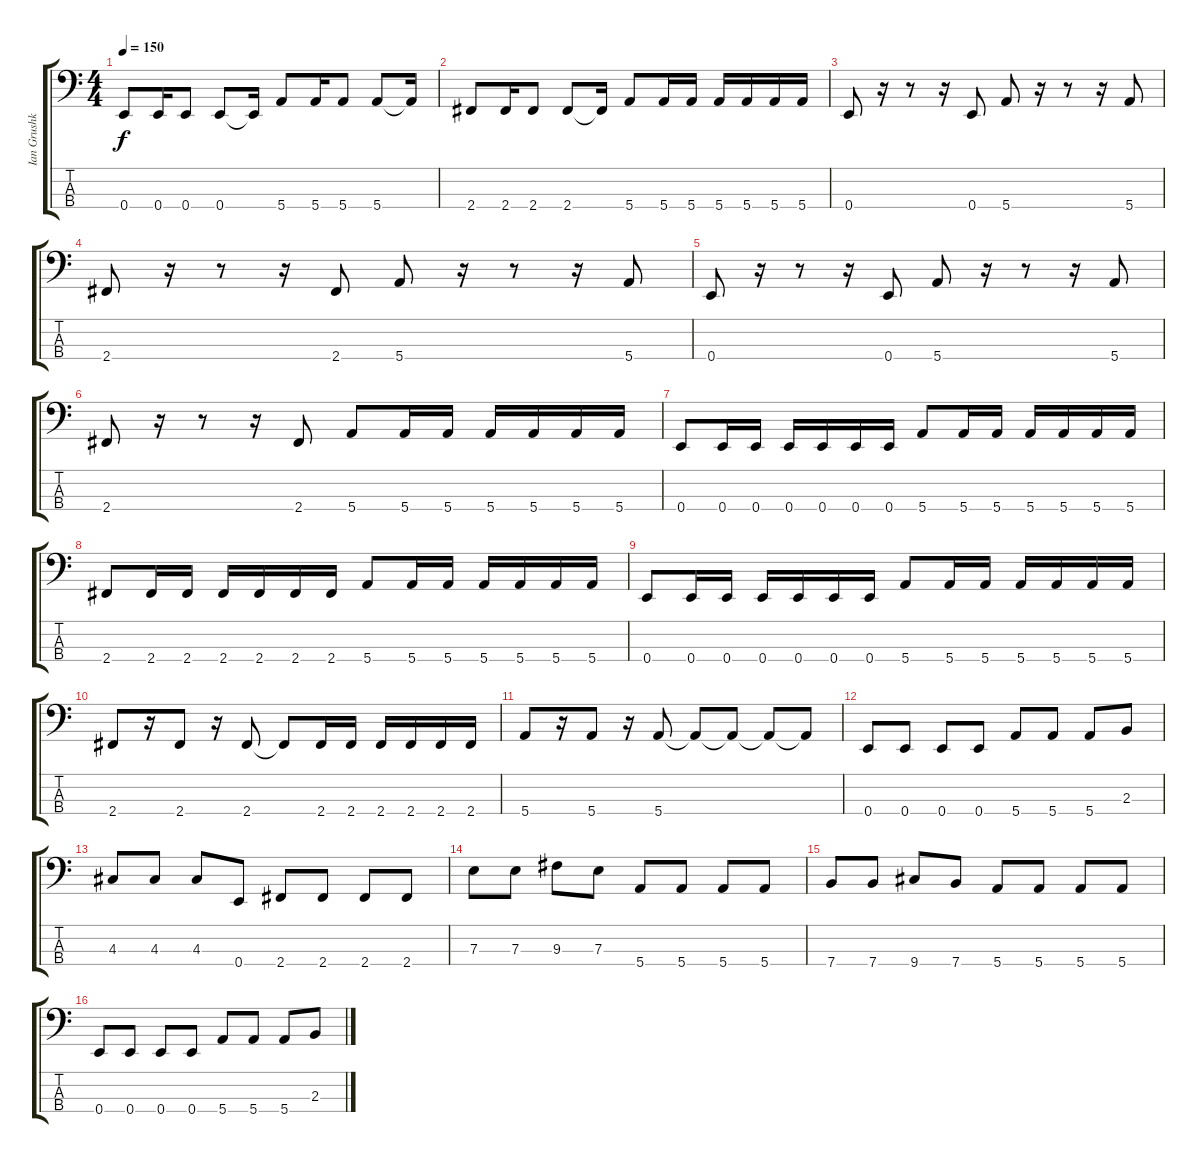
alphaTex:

\track ("Ian Grushka - Bass" "Ian Grushk") {instrument electricbasspick}
\staff {score tabs}
\tuning (G2 D2 A1 E1) {hide}
\ts (4 4)
\tempo 150
\clef f4
\ks c
0.4.8{dy f} 0.4.16 0.4.8 0.4.8 0.4{t}.16 5.4.8 5.4.16 5.4.8 5.4.8 5.4{t}.16 |
2.4.8 2.4.16 2.4.8 2.4.8 2.4{t}.16 5.4.8 5.4.16 5.4.16 5.4.16 5.4.16 5.4.16 5.4.16 |
0.4.8 r.16 r.8 r.16 0.4.8 5.4.8 r.16 r.8 r.16 5.4.8 |
2.4.8 r.16 r.8 r.16 2.4.8 5.4.8 r.16 r.8 r.16 5.4.8 |
0.4.8 r.16 r.8 r.16 0.4.8 5.4.8 r.16 r.8 r.16 5.4.8 |
2.4.8 r.16 r.8 r.16 2.4.8 5.4.8 5.4.16 5.4.16 5.4.16 5.4.16 5.4.16 5.4.16 |
0.4.8 0.4.16 0.4.16 0.4.16 0.4.16 0.4.16 0.4.16 5.4.8 5.4.16 5.4.16 5.4.16 5.4.16 5.4.16 5.4.16 |
2.4.8 2.4.16 2.4.16 2.4.16 2.4.16 2.4.16 2.4.16 5.4.8 5.4.16 5.4.16 5.4.16 5.4.16 5.4.16 5.4.16 |
0.4.8 0.4.16 0.4.16 0.4.16 0.4.16 0.4.16 0.4.16 5.4.8 5.4.16 5.4.16 5.4.16 5.4.16 5.4.16 5.4.16 |
2.4.8 r.16 2.4.8 r.16 2.4.8 2.4{t}.8 2.4.16 2.4.16 2.4.16 2.4.16 2.4.16 2.4.16 |
5.4.8 r.16 5.4.8 r.16 5.4.8 5.4{t}.8 5.4{t}.8 5.4{t}.8 5.4{t}.8 |
0.4.8 0.4.8 0.4.8 0.4.8 5.4.8 5.4.8 5.4.8 2.3.8 |
4.3.8 4.3.8 4.3.8 0.4.8 2.4.8 2.4.8 2.4.8 2.4.8 |
7.3.8 7.3.8 9.3.8 7.3.8 5.4.8 5.4.8 5.4.8 5.4.8 |
7.4.8 7.4.8 9.4.8 7.4.8 5.4.8 5.4.8 5.4.8 5.4.8 |
0.4.8 0.4.8 0.4.8 0.4.8 5.4.8 5.4.8 5.4.8 2.3.8
